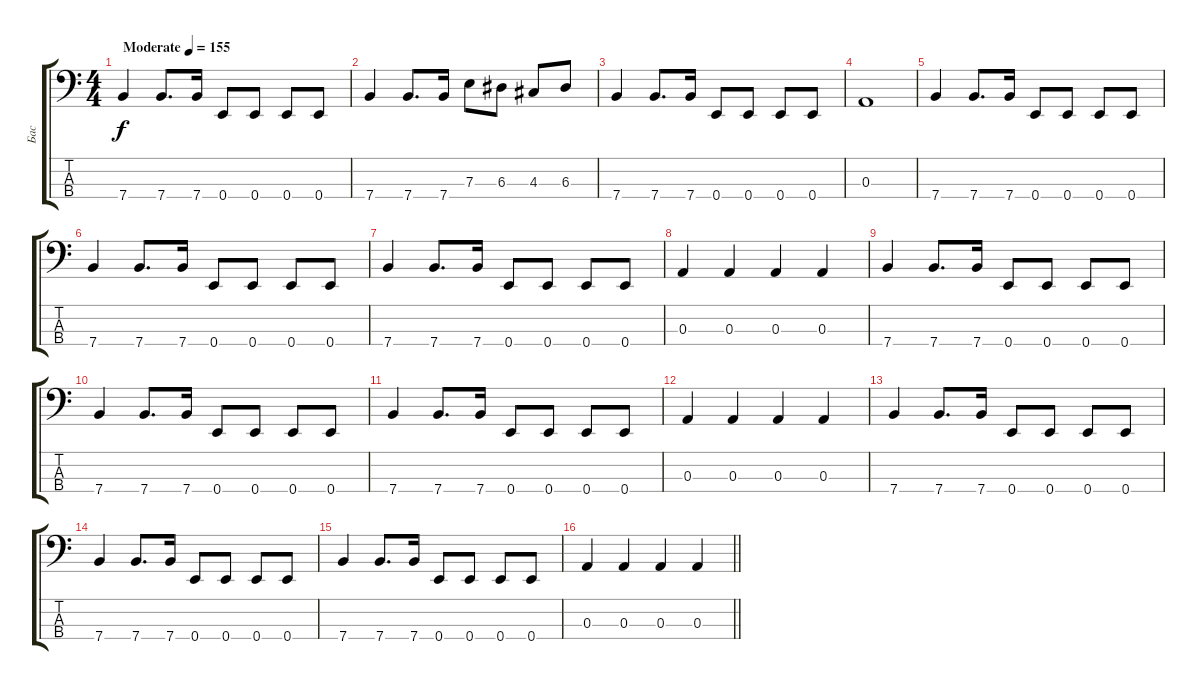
\track ("Бас" "Бас") {instrument electricbassfinger}
\staff {score tabs}
\tuning (G2 D2 A1 E1) {hide}
\ts (4 4)
\tempo (155 "Moderate")
\clef f4
\ks c
7.4.4{dy f instrument electricbassfinger} 7.4.8{d} 7.4.16 0.4.8 0.4.8 0.4.8 0.4.8 |
7.4.4 7.4.8{d} 7.4.16 7.3.8 6.3.8 4.3.8 6.3.8 |
7.4.4 7.4.8{d} 7.4.16 0.4.8 0.4.8 0.4.8 0.4.8 |
0.3.1 |
7.4.4 7.4.8{d} 7.4.16 0.4.8 0.4.8 0.4.8 0.4.8 |
7.4.4 7.4.8{d} 7.4.16 0.4.8 0.4.8 0.4.8 0.4.8 |
7.4.4 7.4.8{d} 7.4.16 0.4.8 0.4.8 0.4.8 0.4.8 |
0.3.4 0.3.4 0.3.4 0.3.4 |
7.4.4 7.4.8{d} 7.4.16 0.4.8 0.4.8 0.4.8 0.4.8 |
7.4.4 7.4.8{d} 7.4.16 0.4.8 0.4.8 0.4.8 0.4.8 |
7.4.4 7.4.8{d} 7.4.16 0.4.8 0.4.8 0.4.8 0.4.8 |
0.3.4 0.3.4 0.3.4 0.3.4 |
7.4.4 7.4.8{d} 7.4.16 0.4.8 0.4.8 0.4.8 0.4.8 |
7.4.4 7.4.8{d} 7.4.16 0.4.8 0.4.8 0.4.8 0.4.8 |
7.4.4 7.4.8{d} 7.4.16 0.4.8 0.4.8 0.4.8 0.4.8 |
\barLineRight lightlight
0.3.4 0.3.4 0.3.4 0.3.4
